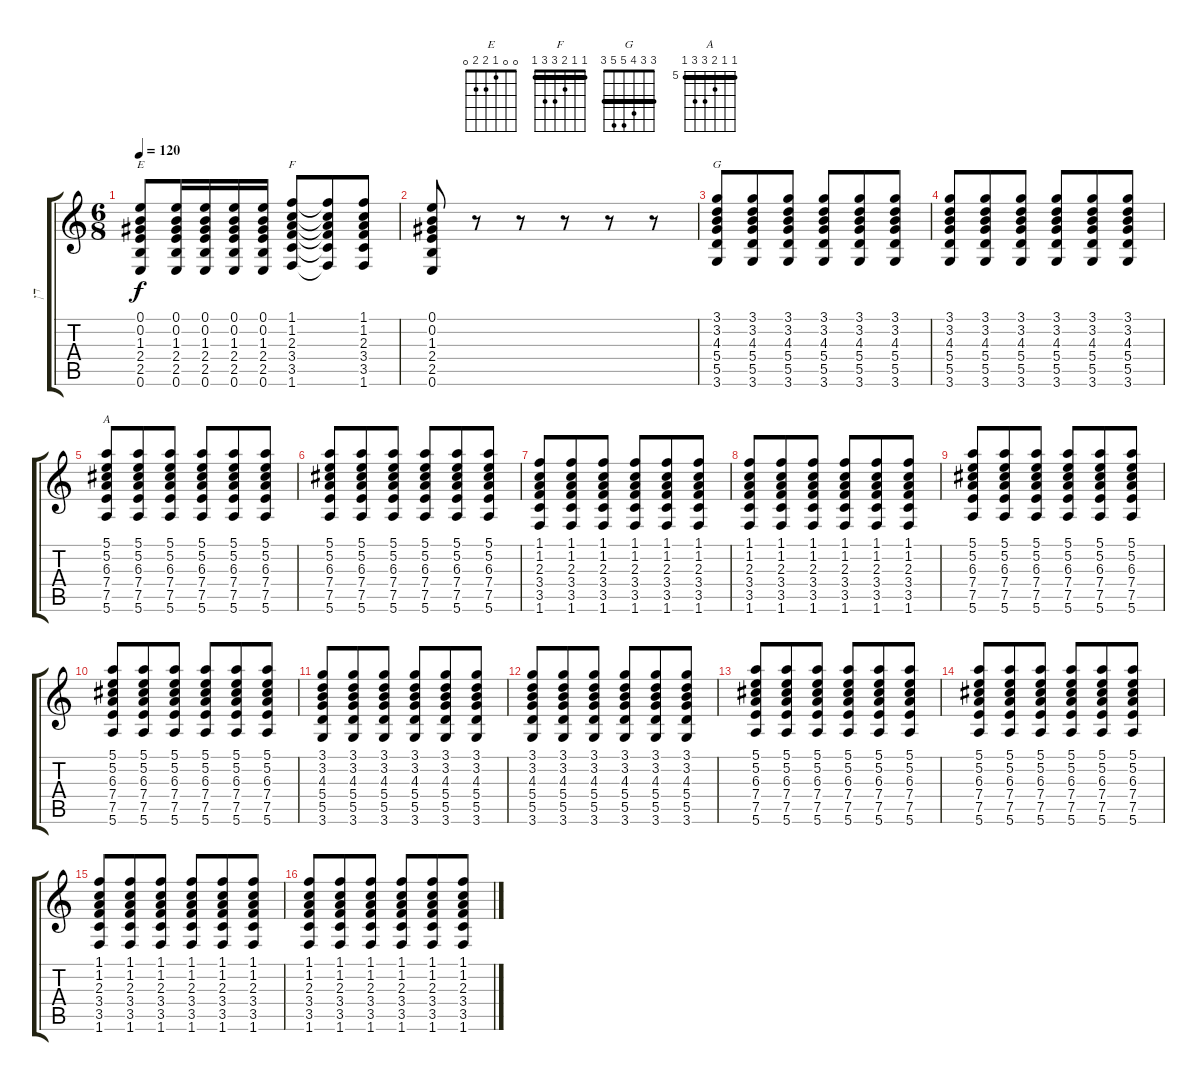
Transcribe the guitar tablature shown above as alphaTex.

\track ("דן" "דן") {instrument acousticguitarnylon}
\staff {score tabs}
\tuning (E4 B3 G3 D3 A2 E2) {hide}
\chord ("E" 0 0 1 2 2 0)
\chord ("F" 1 1 2 3 3 1) {barre 1}
\chord ("G" 3 3 4 5 5 3) {barre 3}
\chord ("A" 5 5 6 7 7 5) {firstfret 5 barre 5}
\ts (6 8)
\tempo 120
\clef g2
\ks c
(0.1 0.2 1.3 2.4 2.5 0.6).8{ch "E" dy f} (0.1 0.2 1.3 2.4 2.5 0.6).16 (0.1 0.2 1.3 2.4 2.5 0.6).16 (0.1 0.2 1.3 2.4 2.5 0.6).16 (0.1 0.2 1.3 2.4 2.5 0.6).16 (1.1 1.2 2.3 3.4 3.5 1.6).8{ch "F"} (1.1{t} 1.2{t} 2.3{t} 3.4{t} 3.5{t} 1.6{t}).8 (1.1 1.2 2.3 3.4 3.5 1.6).8 |
(0.1 0.2 1.3 2.4 2.5 0.6).8 r.8 r.8 r.8 r.8 r.8 |
(3.1 3.2 4.3 5.4 5.5 3.6).8{ch "G"} (3.1 3.2 4.3 5.4 5.5 3.6).8 (3.1 3.2 4.3 5.4 5.5 3.6).8 (3.1 3.2 4.3 5.4 5.5 3.6).8 (3.1 3.2 4.3 5.4 5.5 3.6).8 (3.1 3.2 4.3 5.4 5.5 3.6).8 |
(3.1 3.2 4.3 5.4 5.5 3.6).8 (3.1 3.2 4.3 5.4 5.5 3.6).8 (3.1 3.2 4.3 5.4 5.5 3.6).8 (3.1 3.2 4.3 5.4 5.5 3.6).8 (3.1 3.2 4.3 5.4 5.5 3.6).8 (3.1 3.2 4.3 5.4 5.5 3.6).8 |
(5.1 5.2 6.3 7.4 7.5 5.6).8{ch "A"} (5.1 5.2 6.3 7.4 7.5 5.6).8 (5.1 5.2 6.3 7.4 7.5 5.6).8 (5.1 5.2 6.3 7.4 7.5 5.6).8 (5.1 5.2 6.3 7.4 7.5 5.6).8 (5.1 5.2 6.3 7.4 7.5 5.6).8 |
(5.1 5.2 6.3 7.4 7.5 5.6).8 (5.1 5.2 6.3 7.4 7.5 5.6).8 (5.1 5.2 6.3 7.4 7.5 5.6).8 (5.1 5.2 6.3 7.4 7.5 5.6).8 (5.1 5.2 6.3 7.4 7.5 5.6).8 (5.1 5.2 6.3 7.4 7.5 5.6).8 |
(1.1 1.2 2.3 3.4 3.5 1.6).8 (1.1 1.2 2.3 3.4 3.5 1.6).8 (1.1 1.2 2.3 3.4 3.5 1.6).8 (1.1 1.2 2.3 3.4 3.5 1.6).8 (1.1 1.2 2.3 3.4 3.5 1.6).8 (1.1 1.2 2.3 3.4 3.5 1.6).8 |
(1.1 1.2 2.3 3.4 3.5 1.6).8 (1.1 1.2 2.3 3.4 3.5 1.6).8 (1.1 1.2 2.3 3.4 3.5 1.6).8 (1.1 1.2 2.3 3.4 3.5 1.6).8 (1.1 1.2 2.3 3.4 3.5 1.6).8 (1.1 1.2 2.3 3.4 3.5 1.6).8 |
(5.1 5.2 6.3 7.4 7.5 5.6).8 (5.1 5.2 6.3 7.4 7.5 5.6).8 (5.1 5.2 6.3 7.4 7.5 5.6).8 (5.1 5.2 6.3 7.4 7.5 5.6).8 (5.1 5.2 6.3 7.4 7.5 5.6).8 (5.1 5.2 6.3 7.4 7.5 5.6).8 |
(5.1 5.2 6.3 7.4 7.5 5.6).8 (5.1 5.2 6.3 7.4 7.5 5.6).8 (5.1 5.2 6.3 7.4 7.5 5.6).8 (5.1 5.2 6.3 7.4 7.5 5.6).8 (5.1 5.2 6.3 7.4 7.5 5.6).8 (5.1 5.2 6.3 7.4 7.5 5.6).8 |
(3.1 3.2 4.3 5.4 5.5 3.6).8 (3.1 3.2 4.3 5.4 5.5 3.6).8 (3.1 3.2 4.3 5.4 5.5 3.6).8 (3.1 3.2 4.3 5.4 5.5 3.6).8 (3.1 3.2 4.3 5.4 5.5 3.6).8 (3.1 3.2 4.3 5.4 5.5 3.6).8 |
(3.1 3.2 4.3 5.4 5.5 3.6).8 (3.1 3.2 4.3 5.4 5.5 3.6).8 (3.1 3.2 4.3 5.4 5.5 3.6).8 (3.1 3.2 4.3 5.4 5.5 3.6).8 (3.1 3.2 4.3 5.4 5.5 3.6).8 (3.1 3.2 4.3 5.4 5.5 3.6).8 |
(5.1 5.2 6.3 7.4 7.5 5.6).8 (5.1 5.2 6.3 7.4 7.5 5.6).8 (5.1 5.2 6.3 7.4 7.5 5.6).8 (5.1 5.2 6.3 7.4 7.5 5.6).8 (5.1 5.2 6.3 7.4 7.5 5.6).8 (5.1 5.2 6.3 7.4 7.5 5.6).8 |
(5.1 5.2 6.3 7.4 7.5 5.6).8 (5.1 5.2 6.3 7.4 7.5 5.6).8 (5.1 5.2 6.3 7.4 7.5 5.6).8 (5.1 5.2 6.3 7.4 7.5 5.6).8 (5.1 5.2 6.3 7.4 7.5 5.6).8 (5.1 5.2 6.3 7.4 7.5 5.6).8 |
(1.1 1.2 2.3 3.4 3.5 1.6).8 (1.1 1.2 2.3 3.4 3.5 1.6).8 (1.1 1.2 2.3 3.4 3.5 1.6).8 (1.1 1.2 2.3 3.4 3.5 1.6).8 (1.1 1.2 2.3 3.4 3.5 1.6).8 (1.1 1.2 2.3 3.4 3.5 1.6).8 |
(1.1 1.2 2.3 3.4 3.5 1.6).8 (1.1 1.2 2.3 3.4 3.5 1.6).8 (1.1 1.2 2.3 3.4 3.5 1.6).8 (1.1 1.2 2.3 3.4 3.5 1.6).8 (1.1 1.2 2.3 3.4 3.5 1.6).8 (1.1 1.2 2.3 3.4 3.5 1.6).8
